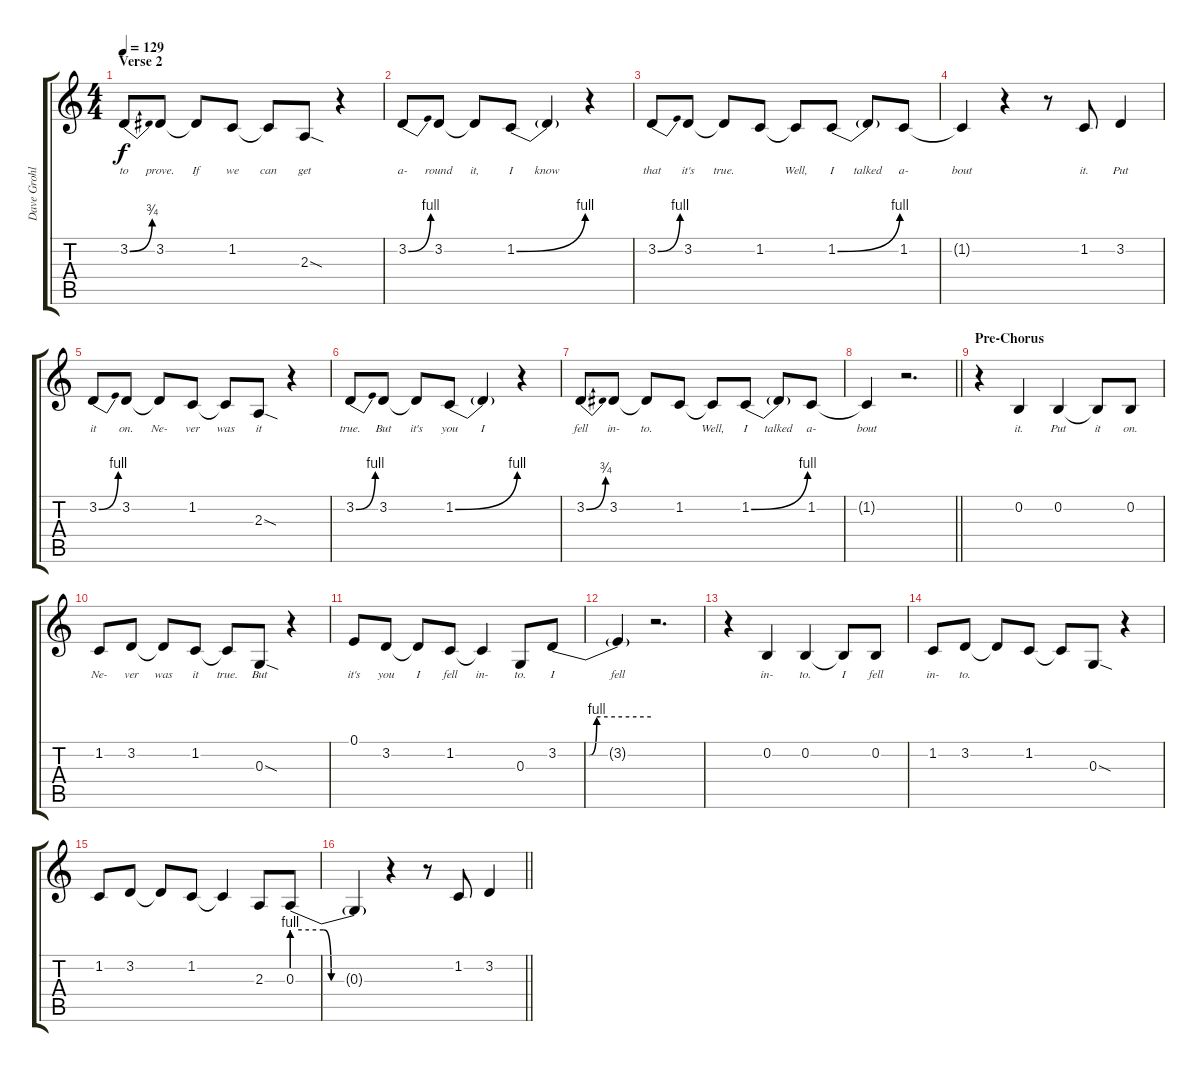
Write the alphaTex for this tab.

\track ("Dave Grohl (Lead Vocals)" "Dave Grohl") {instrument clarinet}
\staff {score tabs}
\tuning (E4 B3 G3 D3 A2 E2) {hide}
\ts (4 4)
\section ("" "Verse 2")
\tempo 129
\clef g2
\ks c
3.2{be (bend 0 0 60 3)}.8{lyrics (0 "to") lyrics (1 "") lyrics (2 "") lyrics (3 "") lyrics (4 "") dy f} 3.2.8{lyrics (0 "prove.") lyrics (1 "") lyrics (2 "") lyrics (3 "") lyrics (4 "")} 3.2{t}.8{lyrics (0 "If") lyrics (1 "") lyrics (2 "") lyrics (3 "") lyrics (4 "")} 1.2.8{lyrics (0 "we") lyrics (1 "") lyrics (2 "") lyrics (3 "") lyrics (4 "")} 1.2{t}.8{lyrics (0 "can") lyrics (1 "") lyrics (2 "") lyrics (3 "") lyrics (4 "")} 2.3{sod}.8{lyrics (0 "get") lyrics (1 "") lyrics (2 "") lyrics (3 "") lyrics (4 "")} r.4 |
3.2{be (bend 0 0 60 4)}.8{lyrics (0 "a-") lyrics (1 "") lyrics (2 "") lyrics (3 "") lyrics (4 "")} 3.2.8{lyrics (0 "round") lyrics (1 "") lyrics (2 "") lyrics (3 "") lyrics (4 "")} 3.2{t}.8{lyrics (0 "it,") lyrics (1 "") lyrics (2 "") lyrics (3 "") lyrics (4 "")} 1.2{be (bend 0 0 60 4)}.8{lyrics (0 "I") lyrics (1 "") lyrics (2 "") lyrics (3 "") lyrics (4 "")} 1.2{t}.4{lyrics (0 "know") lyrics (1 "") lyrics (2 "") lyrics (3 "") lyrics (4 "")} r.4 |
3.2{be (bend 0 0 60 4)}.8{lyrics (0 "that") lyrics (1 "") lyrics (2 "") lyrics (3 "") lyrics (4 "")} 3.2.8{lyrics (0 "it's") lyrics (1 "") lyrics (2 "") lyrics (3 "") lyrics (4 "")} 3.2{t}.8{lyrics (0 "true.") lyrics (1 "") lyrics (2 "") lyrics (3 "") lyrics (4 "")} 1.2.8{lyrics (0 "") lyrics (1 "") lyrics (2 "") lyrics (3 "") lyrics (4 "")} 1.2{t}.8{lyrics (0 "Well,") lyrics (1 "") lyrics (2 "") lyrics (3 "") lyrics (4 "")} 1.2{be (bend 0 0 60 4)}.8{lyrics (0 "I") lyrics (1 "") lyrics (2 "") lyrics (3 "") lyrics (4 "")} 1.2{t}.8{lyrics (0 "talked") lyrics (1 "") lyrics (2 "") lyrics (3 "") lyrics (4 "")} 1.2.8{lyrics (0 "a-") lyrics (1 "") lyrics (2 "") lyrics (3 "") lyrics (4 "")} |
1.2{t}.4{lyrics (0 "bout") lyrics (1 "") lyrics (2 "") lyrics (3 "") lyrics (4 "")} r.4 r.8 1.2.8{lyrics (0 "it.") lyrics (1 "") lyrics (2 "") lyrics (3 "") lyrics (4 "")} 3.2.4{lyrics (0 "Put") lyrics (1 "") lyrics (2 "") lyrics (3 "") lyrics (4 "")} |
3.2{be (bend 0 0 60 4)}.8{lyrics (0 "it") lyrics (1 "") lyrics (2 "") lyrics (3 "") lyrics (4 "")} 3.2.8{lyrics (0 "on.") lyrics (1 "") lyrics (2 "") lyrics (3 "") lyrics (4 "")} 3.2{t}.8{lyrics (0 "Ne-") lyrics (1 "") lyrics (2 "") lyrics (3 "") lyrics (4 "")} 1.2.8{lyrics (0 "ver") lyrics (1 "") lyrics (2 "") lyrics (3 "") lyrics (4 "")} 1.2{t}.8{lyrics (0 "was") lyrics (1 "") lyrics (2 "") lyrics (3 "") lyrics (4 "")} 2.3{sod}.8{lyrics (0 "it") lyrics (1 "") lyrics (2 "") lyrics (3 "") lyrics (4 "")} r.4 |
3.2{be (bend 0 0 60 4)}.8{lyrics (0 "true.") lyrics (1 "") lyrics (2 "") lyrics (3 "") lyrics (4 "")} 3.2.8{lyrics (0 "But") lyrics (1 "") lyrics (2 "") lyrics (3 "") lyrics (4 "")} 3.2{t}.8{lyrics (0 "it's") lyrics (1 "") lyrics (2 "") lyrics (3 "") lyrics (4 "")} 1.2{be (bend 0 0 60 4)}.8{lyrics (0 "you") lyrics (1 "") lyrics (2 "") lyrics (3 "") lyrics (4 "")} 1.2{t}.4{lyrics (0 "I") lyrics (1 "") lyrics (2 "") lyrics (3 "") lyrics (4 "")} r.4 |
3.2{be (bend 0 0 60 3)}.8{lyrics (0 "fell") lyrics (1 "") lyrics (2 "") lyrics (3 "") lyrics (4 "")} 3.2.8{lyrics (0 "in-") lyrics (1 "") lyrics (2 "") lyrics (3 "") lyrics (4 "")} 3.2{t}.8{lyrics (0 "to.") lyrics (1 "") lyrics (2 "") lyrics (3 "") lyrics (4 "")} 1.2.8{lyrics (0 "") lyrics (1 "") lyrics (2 "") lyrics (3 "") lyrics (4 "")} 1.2{t}.8{lyrics (0 "Well,") lyrics (1 "") lyrics (2 "") lyrics (3 "") lyrics (4 "")} 1.2{be (bend 0 0 60 4)}.8{lyrics (0 "I") lyrics (1 "") lyrics (2 "") lyrics (3 "") lyrics (4 "")} 1.2{t}.8{lyrics (0 "talked") lyrics (1 "") lyrics (2 "") lyrics (3 "") lyrics (4 "")} 1.2.8{lyrics (0 "a-") lyrics (1 "") lyrics (2 "") lyrics (3 "") lyrics (4 "")} |
\barLineRight lightlight
1.2{t}.4{lyrics (0 "bout") lyrics (1 "") lyrics (2 "") lyrics (3 "") lyrics (4 "")} r.2{d} |
\section ("" "Pre-Chorus")
r.4 0.2.4{lyrics (0 "it.") lyrics (1 "") lyrics (2 "") lyrics (3 "") lyrics (4 "")} 0.2.4{lyrics (0 "Put") lyrics (1 "") lyrics (2 "") lyrics (3 "") lyrics (4 "")} 0.2{t}.8{lyrics (0 "it") lyrics (1 "") lyrics (2 "") lyrics (3 "") lyrics (4 "")} 0.2.8{lyrics (0 "on.") lyrics (1 "") lyrics (2 "") lyrics (3 "") lyrics (4 "")} |
1.2.8{lyrics (0 "Ne-") lyrics (1 "") lyrics (2 "") lyrics (3 "") lyrics (4 "")} 3.2.8{lyrics (0 "ver") lyrics (1 "") lyrics (2 "") lyrics (3 "") lyrics (4 "")} 3.2{t}.8{lyrics (0 "was") lyrics (1 "") lyrics (2 "") lyrics (3 "") lyrics (4 "")} 1.2.8{lyrics (0 "it") lyrics (1 "") lyrics (2 "") lyrics (3 "") lyrics (4 "")} 1.2{t}.8{lyrics (0 "true.") lyrics (1 "") lyrics (2 "") lyrics (3 "") lyrics (4 "")} 0.3{sod}.8{lyrics (0 "But") lyrics (1 "") lyrics (2 "") lyrics (3 "") lyrics (4 "")} r.4 |
0.1.8{lyrics (0 "it's") lyrics (1 "") lyrics (2 "") lyrics (3 "") lyrics (4 "")} 3.2.8{lyrics (0 "you") lyrics (1 "") lyrics (2 "") lyrics (3 "") lyrics (4 "")} 3.2{t}.8{lyrics (0 "I") lyrics (1 "") lyrics (2 "") lyrics (3 "") lyrics (4 "")} 1.2.8{lyrics (0 "fell") lyrics (1 "") lyrics (2 "") lyrics (3 "") lyrics (4 "")} 1.2{t}.4{lyrics (0 "in-") lyrics (1 "") lyrics (2 "") lyrics (3 "") lyrics (4 "")} 0.3.8{lyrics (0 "to.") lyrics (1 "") lyrics (2 "") lyrics (3 "") lyrics (4 "")} 3.2{be (custom 0 0 20 0 25 4 60 4)}.8{lyrics (0 "I") lyrics (1 "") lyrics (2 "") lyrics (3 "") lyrics (4 "")} |
3.2{t}.4{lyrics (0 "fell") lyrics (1 "") lyrics (2 "") lyrics (3 "") lyrics (4 "")} r.2{d} |
r.4 0.2.4{lyrics (0 "in-") lyrics (1 "") lyrics (2 "") lyrics (3 "") lyrics (4 "")} 0.2.4{lyrics (0 "to.") lyrics (1 "") lyrics (2 "") lyrics (3 "") lyrics (4 "")} 0.2{t}.8{lyrics (0 "I") lyrics (1 "") lyrics (2 "") lyrics (3 "") lyrics (4 "")} 0.2.8{lyrics (0 "fell") lyrics (1 "") lyrics (2 "") lyrics (3 "") lyrics (4 "")} |
1.2.8{lyrics (0 "in-") lyrics (1 "") lyrics (2 "") lyrics (3 "") lyrics (4 "")} 3.2.8{lyrics (0 "to.") lyrics (1 "") lyrics (2 "") lyrics (3 "") lyrics (4 "")} 3.2{t}.8 1.2.8 1.2{t}.8 0.3{sod}.8 r.4 |
1.2.8 3.2.8 3.2{t}.8 1.2.8 1.2{t}.4 2.3.8 0.3{be (custom 0 4 20 4 25 0 60 0)}.8 |
\barLineRight lightlight
0.3{t}.4 r.4 r.8 1.2.8 3.2.4
